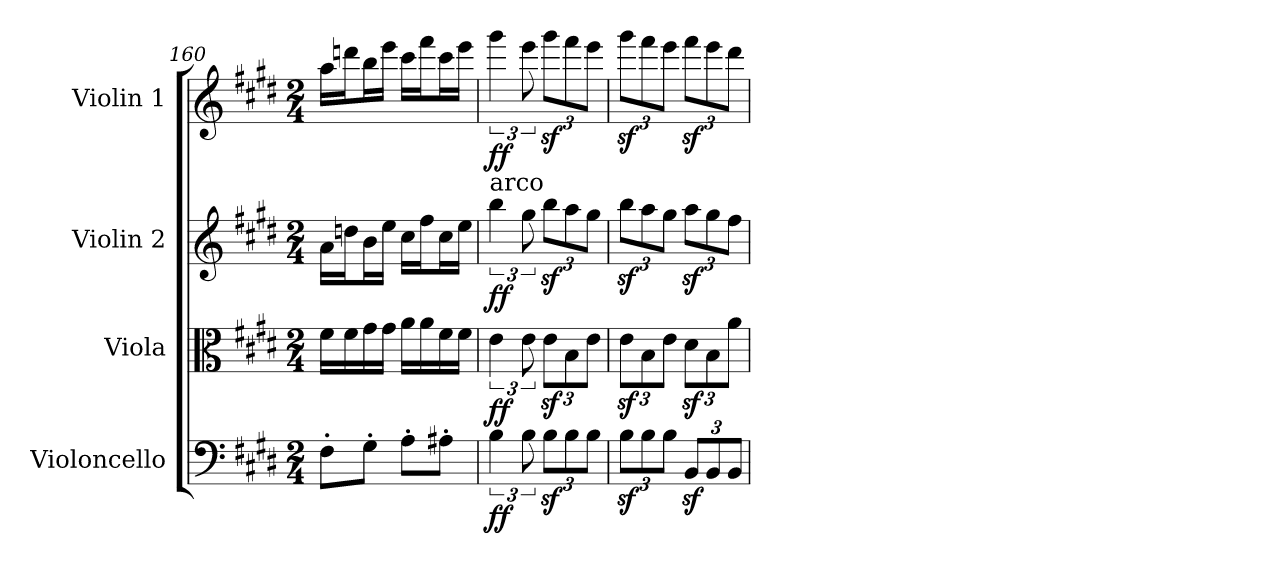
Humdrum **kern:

**kern	**dynam	**kern	**dynam	**kern	**dynam	**kern	**dynam
*part4	*part4	*part3	*part3	*part2	*part2	*part1	*part1
*staff4	*staff4	*staff3	*staff3	*staff2	*staff2	*staff1	*staff1
*I"Violoncello	*	*I"Viola	*	*I"Violin 2	*	*I"Violin 1	*
*I'Vc	*	*I'Vla	*	*I'Vln	*	*I'Vln	*
!!LO:LB:g=z
*clefF4	*	*clefC3	*	*clefG2	*	*clefG2	*
*k[f#c#g#d#]	*	*k[f#c#g#d#]	*	*k[f#c#g#d#]	*	*k[f#c#g#d#]	*
*M2/4	*	*M2/4	*	*M2/4	*	*M2/4	*
=160	=160	=160	=160	=160	=160	=160	=160
8F#'\L	.	16f#\LL	.	16a\LL	.	16aa\LL	.
.	.	16f#\	.	16ddn\J	.	16dddn\J	.
8G#'\J	.	16g#\	.	16b\L	.	16bb\L	.
.	.	16g#\JJ	.	16ee\JJ	.	16eee\JJ	.
8A'\L	.	16a\LL	.	16cc#\LL	.	16ccc#\LL	.
.	.	16a\	.	16ff#\J	.	16fff#\J	.
8A#X'\J	.	16f#\	.	16cc#\L	.	16ccc#\L	.
.	.	16f#\JJ	.	16ee\JJ	.	16eee\JJ	.
=161	=161	=161	=161	=161	=161	=161	=161
!	!	!	!	!LO:TX:a:t=arco	!	!	!
!	!LO:DY:b	!	!LO:DY:b	!	!LO:DY:b	!	!LO:DY:b
6B\	ff	6e\	ff	6bb\	ff	6ggg#\	ff
12B\	.	12e\	.	12gg#\	.	12eee\	.
12Bz<\L	.	12ez<\L	.	12bbz<\L	.	12ggg#z<\L	.
12B\	.	12B\	.	12aa\	.	12fff#\	.
12B\J	.	12e\J	.	12gg#\J	.	12eee\J	.
!!LO:LB:g=z
=162	=162	=162	=162	=162	=162	=162	=162
12Bz<\L	.	12ez<\L	.	12bbz<\L	.	12ggg#z<\L	.
12B\	.	12B\	.	12aa\	.	12fff#\	.
12B\J	.	12e\J	.	12gg#\J	.	12eee\J	.
*Xbrackettup	*	*	*	*	*	*	*
12BBz</L	.	12d#z<\L	.	12aaz<\L	.	12fff#z<\L	.
12BB/	.	12B\	.	12gg#\	.	12eee\	.
12BB/J	.	12a\J	.	12ff#\J	.	12ddd#\J	.
=	=	=	=	=	=	=	=
*-	*-	*-	*-	*-	*-	*-	*-
